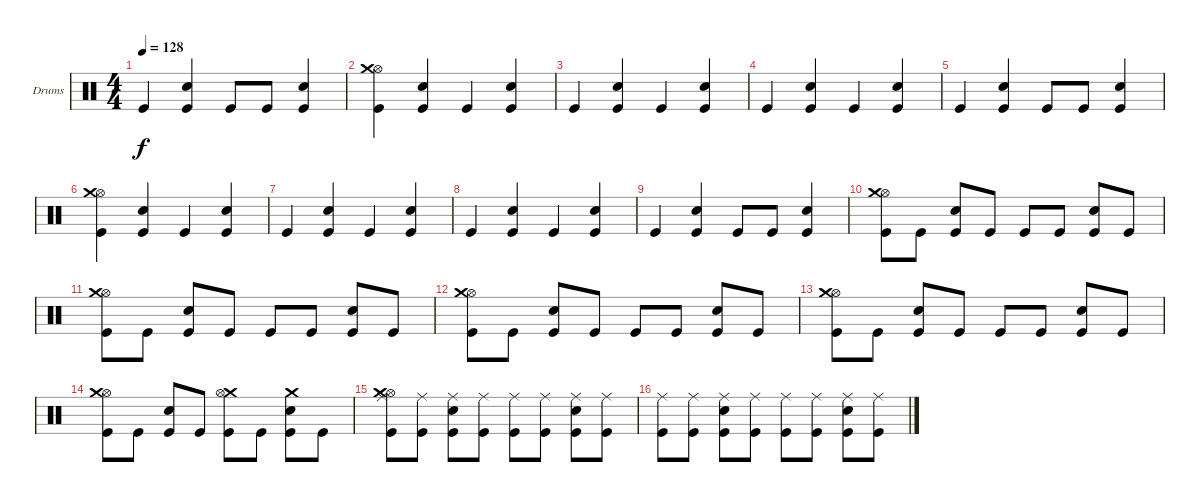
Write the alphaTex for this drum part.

\bracketExtendMode groupsimilarinstruments
\firstSystemTrackNameOrientation horizontal
\otherSystemsTrackNameOrientation horizontal
\track ("Drumkit" "Drums") {instrument percussion}
\staff {score}
\articulation defaults
\ts (4 4)
\tempo 128
\clef neutral
\scale
0.333333
\ks c "Kick (hit)".4{dy f}
("Snare (hit) 2" "Kick (hit)").4 "Kick (hit)".8 "Kick (hit)".8 ("Snare (hit) 2" "Kick (hit)").4 |
\scale
0.333333 ("Kick (hit)" "Hi-Hat (open)" "Crash medium (hit)").4 ("Snare (hit) 2" "Kick (hit)").4 "Kick (hit)".4 ("Snare (hit) 2" "Kick (hit)").4 |
\scale
0.333333 "Kick (hit)".4 ("Snare (hit) 2" "Kick (hit)").4 "Kick (hit)".4 ("Snare (hit) 2" "Kick (hit)").4 |
\scale
0.333333 "Kick (hit)".4 ("Snare (hit) 2" "Kick (hit)").4 "Kick (hit)".4 ("Snare (hit) 2" "Kick (hit)").4 |
\scale
0.333333 "Kick (hit)".4 ("Snare (hit) 2" "Kick (hit)").4 "Kick (hit)".8 "Kick (hit)".8 ("Snare (hit) 2" "Kick (hit)").4 |
\scale
0.333333 ("Kick (hit)" "Hi-Hat (open)" "Crash medium (hit)").4 ("Snare (hit) 2" "Kick (hit)").4 "Kick (hit)".4 ("Snare (hit) 2" "Kick (hit)").4 |
\scale
0.333333 "Kick (hit)".4 ("Snare (hit) 2" "Kick (hit)").4 "Kick (hit)".4 ("Snare (hit) 2" "Kick (hit)").4 |
\scale
0.333333 "Kick (hit)".4 ("Snare (hit) 2" "Kick (hit)").4 "Kick (hit)".4 ("Snare (hit) 2" "Kick (hit)").4 |
\scale
0.333333 "Kick (hit)".4 ("Snare (hit) 2" "Kick (hit)").4 "Kick (hit)".8 "Kick (hit)".8 ("Snare (hit) 2" "Kick (hit)").4 |
\scale
0.333333 ("Hi-Hat (open)" "Kick (hit)" "Crash medium (hit)").8 "Kick (hit)".8 ("Snare (hit) 2" "Kick (hit)").8 "Kick (hit)".8 "Kick (hit)".8 "Kick (hit)".8 ("Snare (hit) 2" "Kick (hit)").8 "Kick (hit)".8 |
\scale
0.333333 ("Hi-Hat (open)" "Kick (hit)" "Crash medium (hit)").8 "Kick (hit)".8 ("Snare (hit) 2" "Kick (hit)").8 "Kick (hit)".8 "Kick (hit)".8 "Kick (hit)".8 ("Snare (hit) 2" "Kick (hit)").8 "Kick (hit)".8 |
\scale
0.333333 ("Hi-Hat (open)" "Kick (hit)" "Crash medium (hit)").8 "Kick (hit)".8 ("Snare (hit) 2" "Kick (hit)").8 "Kick (hit)".8 "Kick (hit)".8 "Kick (hit)".8 ("Snare (hit) 2" "Kick (hit)").8 "Kick (hit)".8 |
\scale
0.333333 ("Hi-Hat (open)" "Kick (hit)" "Crash medium (hit)").8 "Kick (hit)".8 ("Snare (hit) 2" "Kick (hit)").8 "Kick (hit)".8 "Kick (hit)".8 "Kick (hit)".8 ("Snare (hit) 2" "Kick (hit)").8 "Kick (hit)".8 |
\scale
0.333333 ("Hi-Hat (open)" "Kick (hit)" "Crash medium (hit)").8 "Kick (hit)".8 ("Snare (hit) 2" "Kick (hit)").8 "Kick (hit)".8 ("Kick (hit)" "Crash medium (hit)" "Hi-Hat (open)").8 "Kick (hit)".8 ("Snare (hit) 2" "Kick (hit)" "Crash medium (hit)").8 "Kick (hit)".8 |
\scale
0.333333 ("Hi-Hat (open)" "Kick (hit)" "Crash medium (hit)" "Ride (middle)").8 ("Kick (hit)" "Ride (middle)").8 ("Snare (hit) 2" "Kick (hit)" "Ride (middle)").8 ("Kick (hit)" "Ride (middle)").8 ("Kick (hit)" "Ride (middle)").8 ("Kick (hit)" "Ride (middle)").8 ("Snare (hit) 2" "Kick (hit)" "Ride (middle)").8 ("Kick (hit)" "Ride (middle)").8 |
\scale
0.333333 ("Kick (hit)" "Ride (middle)").8 ("Kick (hit)" "Ride (middle)").8 ("Snare (hit) 2" "Kick (hit)" "Ride (middle)").8 ("Kick (hit)" "Ride (middle)").8 ("Kick (hit)" "Ride (middle)").8 ("Kick (hit)" "Ride (middle)").8 ("Snare (hit) 2" "Kick (hit)" "Ride (middle)").8 ("Kick (hit)" "Ride (middle)").8
